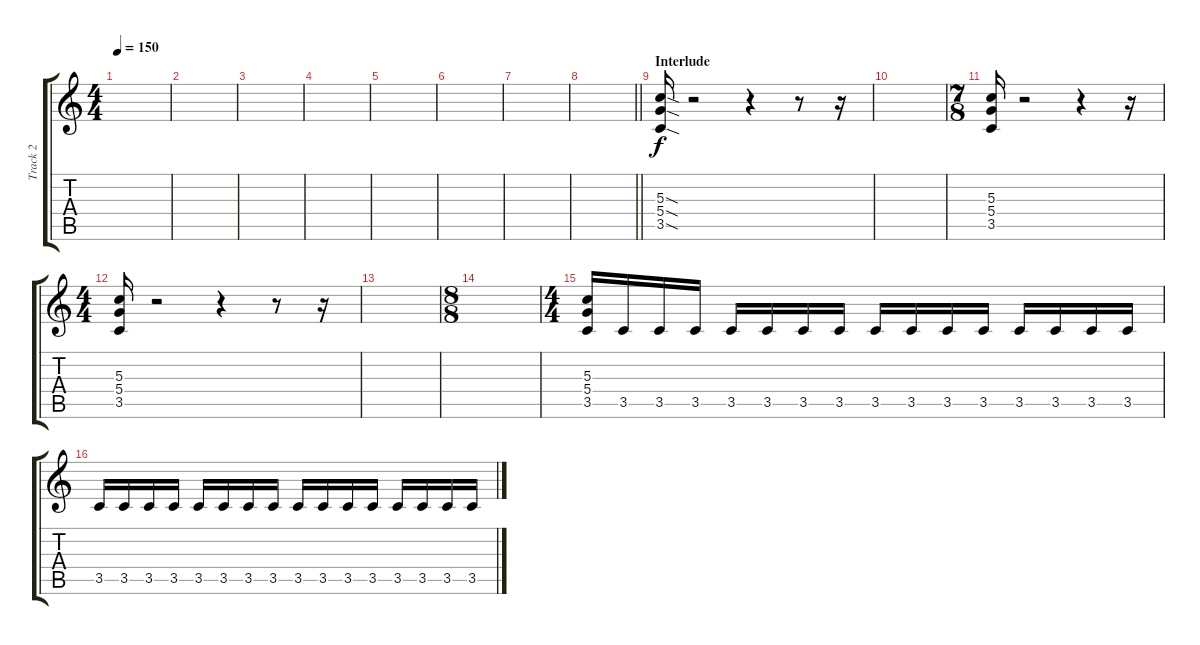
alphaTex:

\track ("Track 2" "Track 2") {instrument overdrivenguitar}
\staff {score tabs}
\tuning (E4 B3 G3 D3 A2 E2) {hide}
\ts (4 4)
\tempo 150
\clef g2
\ks c
|
|
|
|
|
|
|
\barLineRight lightlight
|
\section ("" "Interlude")
(5.3{sod} 5.4{sod} 3.5{sod}).16 r.2 r.4 r.8 r.16 |
|
\ts (7 8)
(5.3 5.4 3.5).16 r.2 r.4 r.16 |
\ts (4 4)
(5.3 5.4 3.5).16 r.2 r.4 r.8 r.16 |
|
\ts (8 8)
|
\ts (4 4)
(5.3 5.4 3.5).16 3.5.16 3.5.16 3.5.16 3.5.16 3.5.16 3.5.16 3.5.16 3.5.16 3.5.16 3.5.16 3.5.16 3.5.16 3.5.16 3.5.16 3.5.16 |
3.5.16 3.5.16 3.5.16 3.5.16 3.5.16 3.5.16 3.5.16 3.5.16 3.5.16 3.5.16 3.5.16 3.5.16 3.5.16 3.5.16 3.5.16 3.5.16
